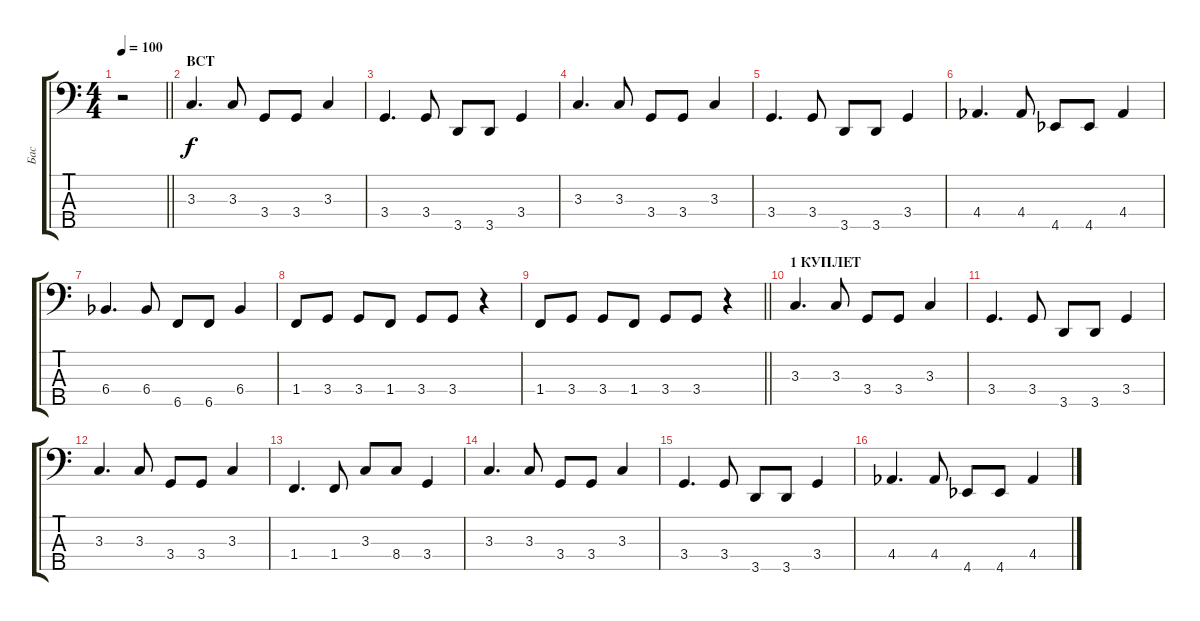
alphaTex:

\track ("Бас" "Бас") {instrument electricbasspick}
\staff {score tabs}
\tuning (G2 D2 A1 E1 B0) {hide}
\ts (4 4)
\tempo 100
\clef f4
\barLineRight lightlight
\ks c
r.2{dy f instrument electricbasspick} |
\section ("" "ВСТ")
3.3.4{d} 3.3.8 3.4.8 3.4.8 3.3.4 |
3.4.4{d} 3.4.8 3.5.8 3.5.8 3.4.4 |
3.3.4{d} 3.3.8 3.4.8 3.4.8 3.3.4 |
3.4.4{d} 3.4.8 3.5.8 3.5.8 3.4.4 |
4.4{acc b}.4{d} 4.4{acc b}.8 4.5{acc b}.8 4.5{acc b}.8 4.4{acc b}.4 |
6.4{acc b}.4{d} 6.4{acc b}.8 6.5.8 6.5.8 6.4{acc b}.4 |
1.4.8 3.4.8 3.4.8 1.4.8 3.4.8 3.4.8 r.4 |
\barLineRight lightlight
1.4.8 3.4.8 3.4.8 1.4.8 3.4.8 3.4.8 r.4 |
\section ("" "1 КУПЛЕТ")
3.3.4{d} 3.3.8 3.4.8 3.4.8 3.3.4 |
3.4.4{d} 3.4.8 3.5.8 3.5.8 3.4.4 |
3.3.4{d} 3.3.8 3.4.8 3.4.8 3.3.4 |
1.4.4{d} 1.4.8 3.3.8 8.4.8 3.4.4 |
3.3.4{d} 3.3.8 3.4.8 3.4.8 3.3.4 |
3.4.4{d} 3.4.8 3.5.8 3.5.8 3.4.4 |
4.4{acc b}.4{d} 4.4{acc b}.8 4.5{acc b}.8 4.5{acc b}.8 4.4{acc b}.4
